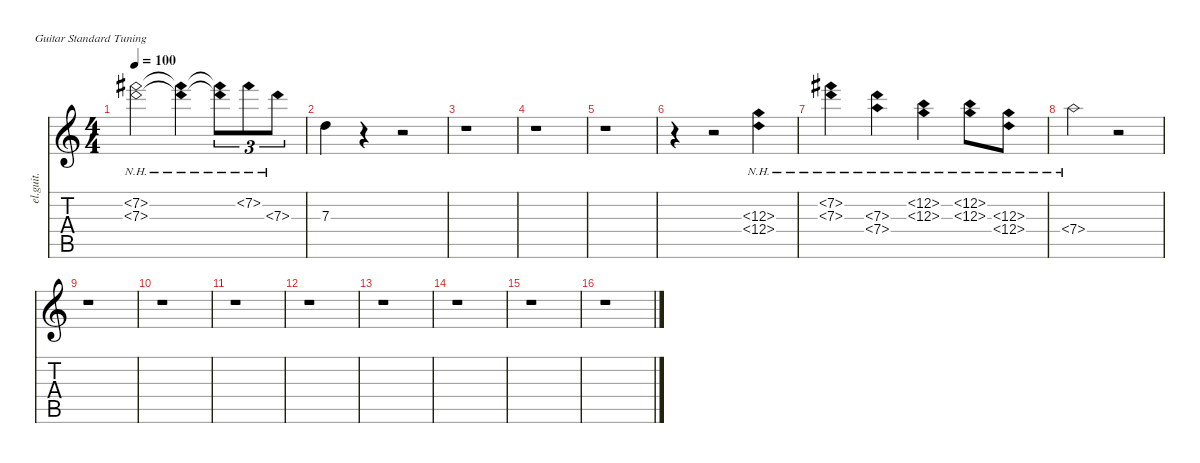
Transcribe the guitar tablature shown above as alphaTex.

\defaultSystemsLayout 4
\hideDynamics
\bracketExtendMode nobrackets
\otherSystemsTrackNameOrientation horizontal
\track ("Clean" "el.guit.") {instrument electricguitarclean}
\staff {score tabs}
\tuning (E4 B3 G3 D3 A2 E2)
\ts (4 4)
\tempo 100
\clef g2
\ks c
(7.2{nh acc #} 7.3{nh}).2{dy f beam Down} (7.2{nh t acc #} 7.3{nh t}).4{beam Down} (7.2{nh t acc #} 7.3{nh t}).8{tu (3 2) beam Down} 7.2{nh acc #}.8{tu (3 2) beam Down} 7.3{nh}.8{tu (3 2) beam Down} |
7.3.4{beam Down} r.4{beam Down} r.2{beam Down} |
r.1{beam Down} |
r.1{beam Down} |
r.1{beam Down} |
r.4{beam Down} r.2{beam Down} (12.3{nh} 12.4{nh}).4{beam Down} |
(7.2{nh acc #} 7.3{nh}).4{beam Down} (7.3{nh} 7.4{nh}).4{beam Down} (12.2{nh} 12.3{nh}).4{beam Down} (12.2{nh} 12.3{nh}).8{beam Down} (12.3{nh} 12.4{nh}).8{beam Down} |
7.4{nh}.2{beam Down} r.2{beam Down} |
r.1{beam Down} |
r.1{beam Down} |
r.1{beam Down} |
r.1{beam Down} |
r.1{beam Down} |
r.1{beam Down} |
r.1{beam Down} |
r.1{beam Down}
